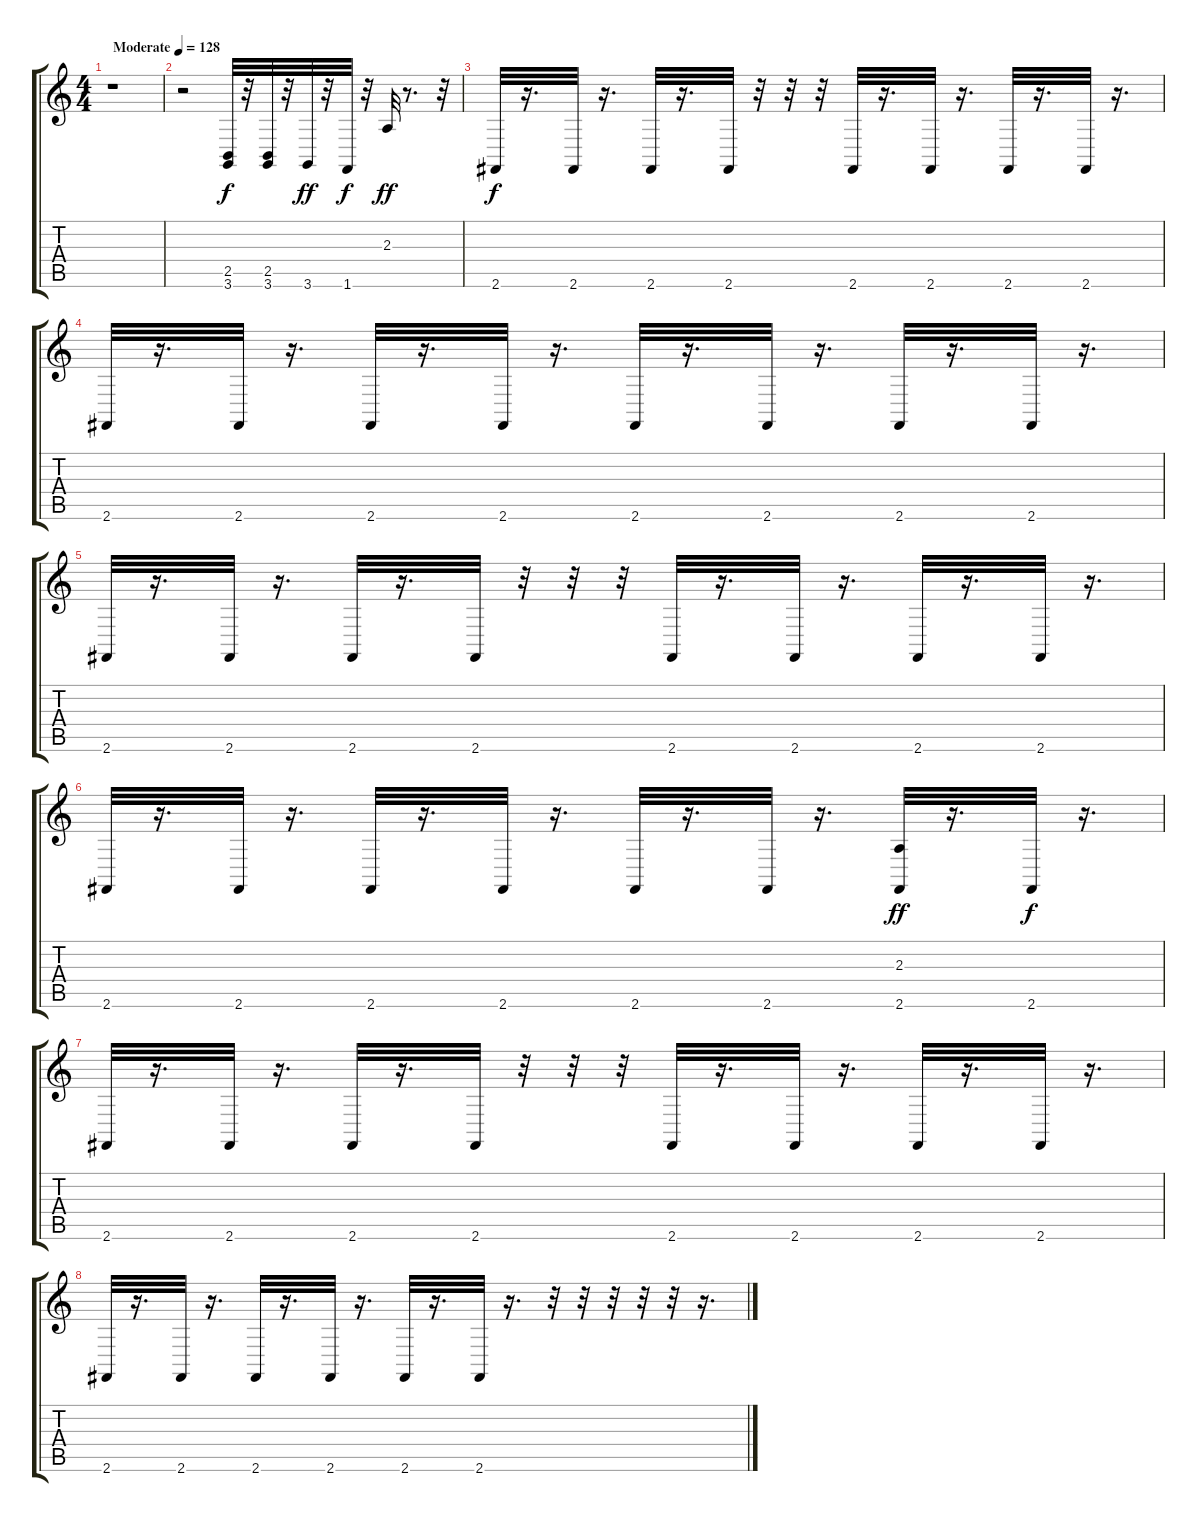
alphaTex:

\track "" {instrument acousticgrandpiano}
\staff {score tabs}
\tuning (E4 B3 G3 D3 A2 E2) {hide}
\ts (4 4)
\tempo (128 "Moderate")
\clef g2
\ks c
r.1{dy f instrument acousticgrandpiano} |
r.2 (2.5 3.6).32{volume 14} r.32 (2.5 3.6).32 r.32 3.6.32{dy ff} r.32 1.6.32{dy f} r.32 2.3.32{dy ff} r.8{d} r.32 |
2.6.32{dy f} r.16{d} 2.6.32 r.16{d} 2.6.32 r.16{d} 2.6.32 r.32 r.32 r.32 2.6.32 r.16{d} 2.6.32 r.16{d} 2.6.32 r.16{d} 2.6.32 r.16{d} |
2.6.32 r.16{d} 2.6.32 r.16{d} 2.6.32 r.16{d} 2.6.32 r.16{d} 2.6.32 r.16{d} 2.6.32 r.16{d} 2.6.32 r.16{d} 2.6.32 r.16{d} |
2.6.32 r.16{d} 2.6.32 r.16{d} 2.6.32 r.16{d} 2.6.32 r.32 r.32 r.32 2.6.32 r.16{d} 2.6.32 r.16{d} 2.6.32 r.16{d} 2.6.32 r.16{d} |
2.6.32 r.16{d} 2.6.32 r.16{d} 2.6.32 r.16{d} 2.6.32 r.16{d} 2.6.32 r.16{d} 2.6.32 r.16{d} (2.3 2.6).32{dy ff} r.16{d} 2.6.32{dy f} r.16{d} |
2.6.32 r.16{d} 2.6.32 r.16{d} 2.6.32 r.16{d} 2.6.32 r.32 r.32 r.32 2.6.32 r.16{d} 2.6.32 r.16{d} 2.6.32 r.16{d} 2.6.32 r.16{d} |
2.6.32 r.16{d} 2.6.32 r.16{d} 2.6.32 r.16{d} 2.6.32 r.16{d} 2.6.32 r.16{d} 2.6.32 r.16{d} r.32 r.32 r.32 r.32 r.32 r.16{d}
